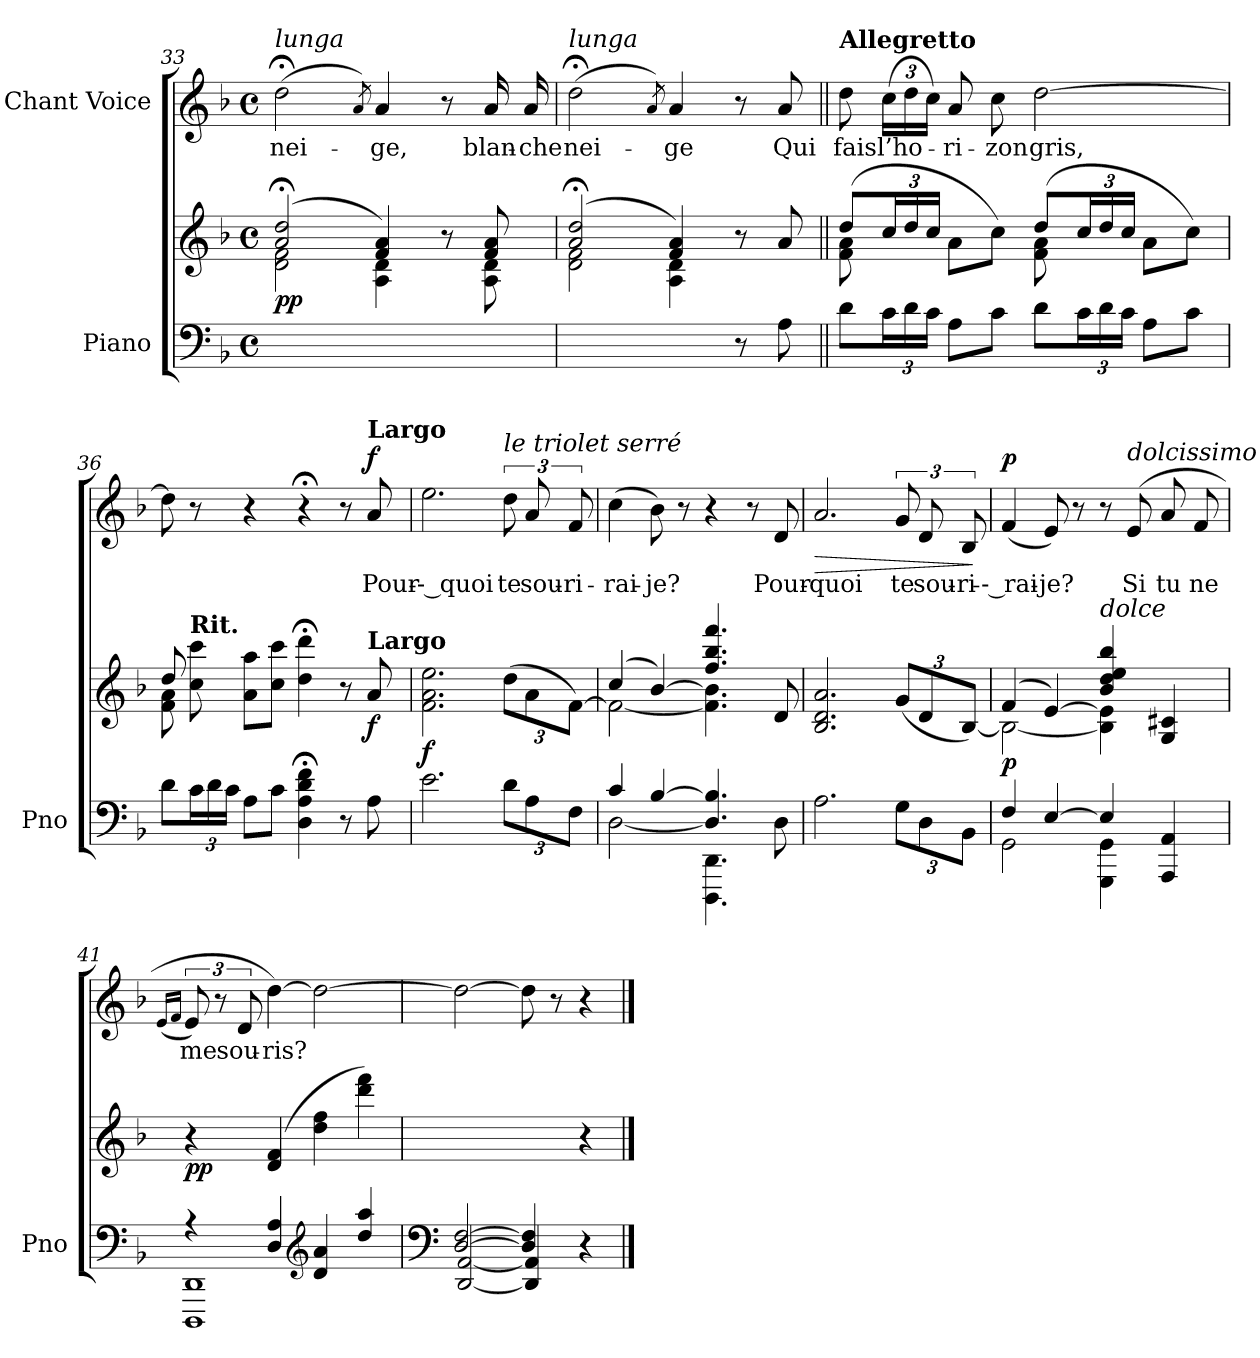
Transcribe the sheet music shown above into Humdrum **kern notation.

**kern	**kern	**dynam	**kern	**text	**dynam
*part2	*part2	*part2	*part1	*part1	*part1
*staff3	*staff2	*staff2/3	*staff1	*staff1	*staff1
*I"Piano	*	*	*I"Chant Voice	*	*
*I'Pno	*	*	*	*	*
*clefF4	*clefG2	*	*clefG2	*	*
*k[b-]	*k[b-]	*	*k[b-]	*	*
*M4/4	*M4/4	*	*M4/4	*	*
*met(c)	*met(c)	*	*met(c)	*	*
=33	=33	=33	=33	=33	=33
*	*^	*	*	*	*
!	!	!	!	!LO:TX:a:i:t=lunga	!	!
!	!	!	!LO:DY:b	!	!	!
1ryy	(2a/;< 2dd/;<	2d\ 2f\	pp	(2dd;<\	nei-	.
.	.	.	.	8qa/)	.	.
.	4f/ 4a/)	4A\ 4d\	.	4a/	-ge,	.
.	8r	8ryy	.	8r	.	.
.	8f/ 8a/	8A\ 8d\	.	16a/	blan-	.
.	.	.	.	16a/	-che	.
=34	=34	=34	=34	=34	=34	=34
!	!	!	!	!LO:TX:a:i:t=lunga	!	!
2.ryy	(>2a/;< 2dd/;<	2d\ 2f\	.	(2dd;<\	nei-	.
.	.	.	.	8qa/)	.	.
.	4f/ 4a/)	4A\ 4d\	.	4a/	-ge	.
8r	8r	4ryy	.	8r	.	.
8A\	8a/	.	.	8a/	Qui	.
=35||	=35||	=35||	=35||	=35||	=35||	=35||
!	!	!	!	!LO:TX:a:B:t=Allegretto	!	!
8d\L	(8dd/L	8f\ 8a\	.	8dd\	fais	.
*Xbrackettup	*Xbrackettup	*	*	*	*	*
24c\L	24cc/L	4.ryy	.	(24cc\LL	l’ho-	.
24d\	24dd/	.	.	24dd\	.	.
24c\JJ	24cc/JJ	.	.	24cc\JJ)	.	.
8A\L	8a\L	.	.	8a/	-ri-	.
8c\J	8cc\J)	.	.	8cc\	-zon	.
8d\L	(8dd/L	8f\ 8a\	.	[2dd\	gris,	.
24c\L	24cc/L	4.ryy	.	.	.	.
24d\	24dd/	.	.	.	.	.
24c\JJ	24cc/JJ	.	.	.	.	.
8A\L	8a\L	.	.	.	.	.
8c\J	8cc\J)	.	.	.	.	.
=36	=36	=36	=36	=36	=36	=36
8d\L	8dd/	8f\ 8a\	.	8dd\]	.	.
*brackettup	*	*	*	*	*	*
!	!LO:TX:a:B:t=Rit.	!	!	!	!	!
24c\L	8cc\ 8ccc\	2..ryy	.	8r	.	.
24d\	.	.	.	.	.	.
24c\JJ	.	.	.	.	.	.
8A\L	8a\ 8aa\L	.	.	4r	.	.
8c\J	8cc\ 8ccc\J	.	.	.	.	.
4D\;< 4A\;< 4d\;< 4f\;<	4dd\;< 4ddd\;<	.	.	4r;<	.	.
8r	8r	.	.	8r	.	.
!	!	!	!	!LO:TX:a:B:t=Largo	!	!
!	!LO:TX:a:B:t=Largo	!	!	!	!	!
!	!	!	!LO:DY:b	!	!	!LO:DY:a
8A\	8a/	.	f	8a/	-Pour-	f
*	*v	*v	*	*	*	*
=37	=37	=37	=37	=37	=37
!	!	!LO:DY:b	!	!	!
2.e\	2.f\ 2.a\ 2.ee\	f	2.ee\	-- quoi	.
*Xbrackettup	*brackettup	*	*	*	*
!	!	!	!LO:TX:i:t=le triolet serré	!	!
12d\L	(>12dd\L	.	12dd\	te	.
12A\	12a\	.	12a/	sou-	.
12F\J	[<12f\J)	.	12f/	-ri-	.
=38	=38	=38	=38	=38	=38
*^	*^	*	*	*	*
4c/	[2D\	(4cc/	2f\_	.	(4cc\	-rai-	.
[4B-/	.	[>4b-/)	.	.	8b-\)	-je?	.
.	.	.	.	.	8r	.	.
4.D/] 4.B-/]	4.DDD\ 4.DD\	4.ff/ 4.bb-/ 4.fff/	4.f\] 4.b-\]	.	4r	.	.
.	.	.	.	.	8r	.	.
8D\	8ryy	8d/	8ryy	.	8d/	Pour-	.
=39	=39	=39	=39	=39	=39	=39	=39
!	!	!	!	!	!	!	!LO:HP:b
*v	*v	*	*	*	*	*	*
*	*v	*v	*	*	*	*
2.A\	2.B-/ 2.d/ 2.a/	.	2.a/	-quoi	>
*	*Xbrackettup	*	*	*	*
12G\L	(>12g/L	.	12g/	te	.
12D\	12d/	.	12d/	sou-	.
12BB-\J	[<12B-/J)	.	12B-/	-ri-	.
.	.	.	.	.	]
=40	=40	=40	=40	=40	=40
*^	*^	*	*	*	*
!	!	!	!	!LO:DY:b	!	!	!LO:DY:a
4F/	2GG\	(4f/	2B-\_	p	(4f/	-- rai-	p
[4E/	.	[>4e/)	.	.	8e/)	-je?	.
.	.	.	.	.	8r	.	.
!	!	!LO:TX:i:t=dolce	!	!	!	!	!
4E/]	4GGG\ 4GG\	4b-/ 4dd/ 4ee/ 4bb-/	4B-\] 4e\]	.	8r	.	.
!	!	!	!	!	!LO:TX:i:t=dolcissimo	!	!
.	.	.	.	.	(>8e/	Si	.
4AAA/ 4AA/	4ryy	4G/ 4c#X/	4ryy	.	8a/	tu	.
.	.	.	.	.	8f/	ne	.
*	*	*v	*v	*	*	*	*
=41	=41	=41	=41	=41	=41	=41
.	.	.	.	(16qe/LL	.	.
.	.	.	.	16qf/JJ	.	.
!	!	!	!LO:DY:b	!	!	!
4r	1DDD 1DD	4r	pp	12e/)	me	.
.	.	.	.	12r	.	.
.	.	.	.	12d/	sou-	.
4D/ 4A/	.	(4d/ 4f/	.	[4dd\)	-ris?	.
*clefG2	*	*	*	*	*	*
4d/ 4a/	.	4dd\ 4ff\	.	2dd\_	.	.
4dd/ 4aa/	.	4ddd\ 4fff\)	.	.	.	.
=42	=42	=42	=42	=42	=42	=42
*clefF4	*	*	*	*	*	*
[>2D/ [2F/	[2DD/ [<2AA/	2.ryy	.	2dd\_	.	.
4D/] 4F/]	4DD/] 4AA/]	.	.	8dd\]	.	.
.	.	.	.	8r	.	.
4ryy	4r	4r	.	4r	.	.
*v	*v	*	*	*	*	*
==	==	==	==	==	==
*-	*-	*-	*-	*-	*-
